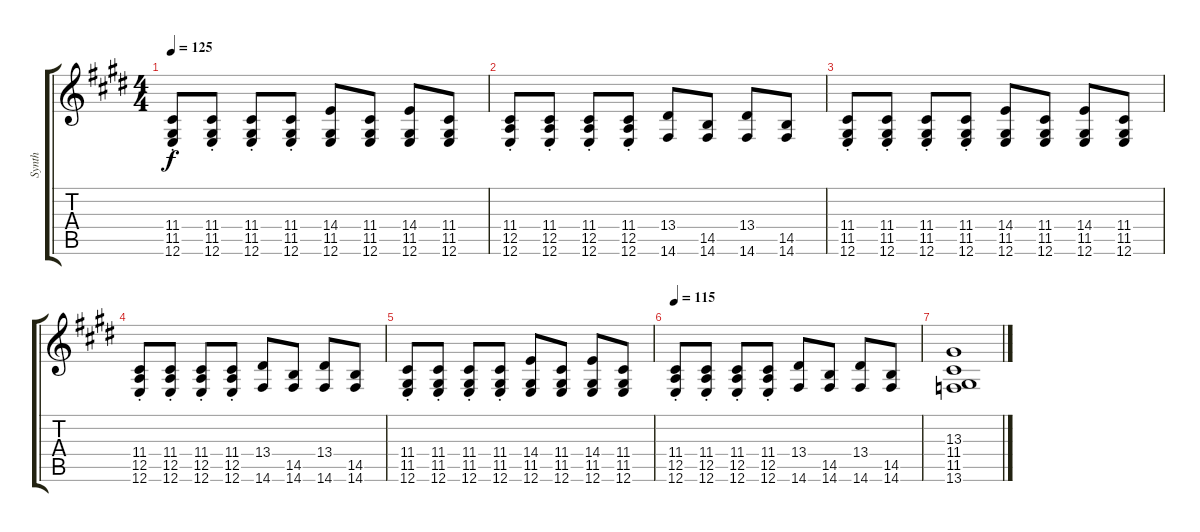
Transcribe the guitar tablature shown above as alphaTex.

\track ("Synth" "Synth") {instrument electricpiano2}
\staff {score tabs}
\tuning (E4 B3 G3 D3 A2 E2) {hide}
\ts (4 4)
\tempo 125
\clef g2
\ks c#minor
(11.4{st} 11.5{st} 12.6{st}).8{dy f} (11.4{st} 11.5{st} 12.6{st}).8 (11.4{st} 11.5{st} 12.6{st}).8 (11.4{st} 11.5{st} 12.6{st}).8 (14.4 11.5 12.6).8 (11.4 11.5 12.6).8 (14.4 11.5 12.6).8 (11.4 11.5 12.6).8 |
(11.4{st} 12.5{st} 12.6{st}).8 (11.4{st} 12.5{st} 12.6{st}).8 (11.4{st} 12.5{st} 12.6{st}).8 (11.4{st} 12.5{st} 12.6{st}).8 (13.4 14.6).8 (14.5 14.6).8 (13.4 14.6).8 (14.5 14.6).8 |
(11.4{st} 11.5{st} 12.6{st}).8 (11.4{st} 11.5{st} 12.6{st}).8 (11.4{st} 11.5{st} 12.6{st}).8 (11.4{st} 11.5{st} 12.6{st}).8 (14.4 11.5 12.6).8 (11.4 11.5 12.6).8 (14.4 11.5 12.6).8 (11.4 11.5 12.6).8 |
(11.4{st} 12.5{st} 12.6{st}).8 (11.4{st} 12.5{st} 12.6{st}).8 (11.4{st} 12.5{st} 12.6{st}).8 (11.4{st} 12.5{st} 12.6{st}).8 (13.4 14.6).8 (14.5 14.6).8 (13.4 14.6).8 (14.5 14.6).8 |
(11.4{st} 11.5{st} 12.6{st}).8 (11.4{st} 11.5{st} 12.6{st}).8 (11.4{st} 11.5{st} 12.6{st}).8 (11.4{st} 11.5{st} 12.6{st}).8 (14.4 11.5 12.6).8 (11.4 11.5 12.6).8 (14.4 11.5 12.6).8 (11.4 11.5 12.6).8 |
\tempo 115
(11.4{st} 12.5{st} 12.6{st}).8 (11.4{st} 12.5{st} 12.6{st}).8 (11.4{st} 12.5{st} 12.6{st}).8 (11.4{st} 12.5{st} 12.6{st}).8 (13.4 14.6).8 (14.5 14.6).8 (13.4 14.6).8 (14.5 14.6).8 |
(13.3 11.4 11.5 13.6).1{volume 14}
